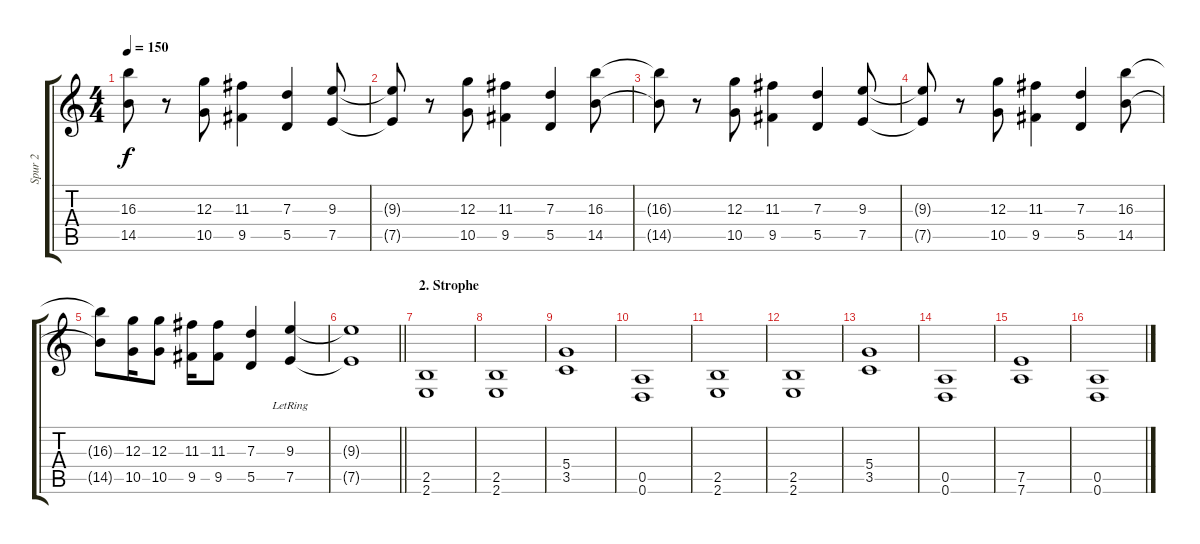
\track ("Spur 2" "Spur 2") {instrument distortionguitar}
\staff {score tabs}
\tuning (E4 B3 G3 D3 A2 D2) {hide}
\ts (4 4)
\tempo 150
\clef g2
\ks c
(16.3{t} 14.5{t}).8{dy f} r.8 (12.3 10.5).8 (11.3 9.5).4 (7.3 5.5).4 (9.3 7.5).8 |
(9.3{t} 7.5{t}).8 r.8 (12.3 10.5).8 (11.3 9.5).4 (7.3 5.5).4 (16.3 14.5).8 |
(16.3{t} 14.5{t}).8 r.8 (12.3 10.5).8 (11.3 9.5).4 (7.3 5.5).4 (9.3 7.5).8 |
(9.3{t} 7.5{t}).8 r.8 (12.3 10.5).8 (11.3 9.5).4 (7.3 5.5).4 (16.3 14.5).8 |
(16.3{t} 14.5{t}).8 (12.3 10.5).16 (12.3 10.5).8 (11.3 9.5).16 (11.3 9.5).8 (7.3 5.5).4 (9.3{lr} 7.5).4 |
\barLineRight lightlight
(9.3{t} 7.5{t}).1 |
\section ("" "2. Strophe")
(2.5 2.6).1 |
(2.5 2.6).1 |
(5.4 3.5).1 |
(0.5 0.6).1 |
(2.5 2.6).1 |
(2.5 2.6).1 |
(5.4 3.5).1 |
(0.5 0.6).1 |
(7.5 7.6).1 |
(0.5 0.6).1
